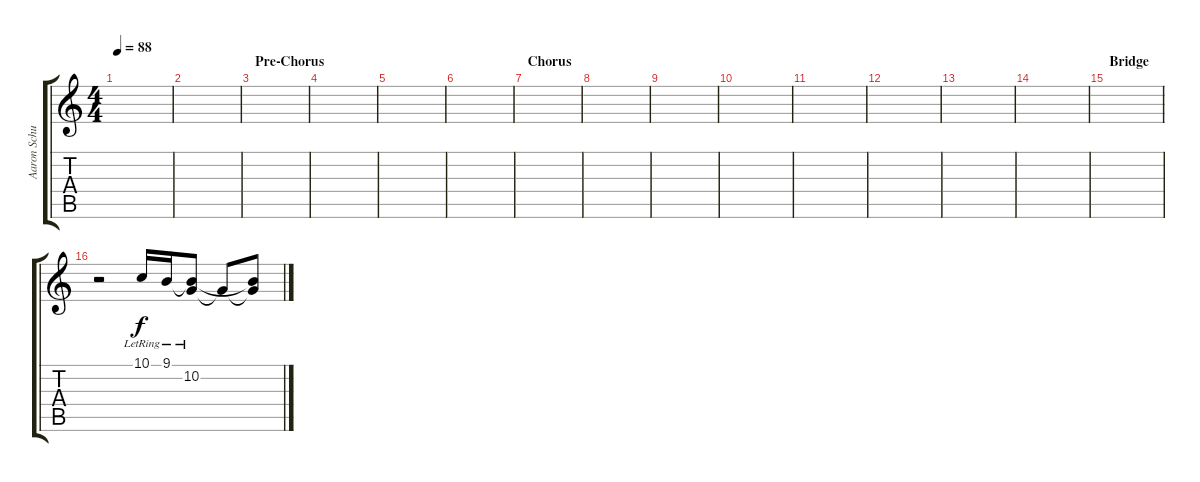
\track ("Aaron Schultz (FX)" "Aaron Schu") {instrument harmonica}
\staff {score tabs}
\tuning (D4 A3 F3 C3 G2 D2) {hide}
\ts (4 4)
\tempo 88
\clef g2
\ks c
|
|
\section ("" "Pre-Chorus")
|
|
|
|
\section ("" "Chorus")
|
|
|
|
|
|
|
|
\section ("" "Bridge")
|
r.2 10.1{lr}.16 9.1{lr}.16 (9.1{t} 10.2{lr}).8 10.2{t}.8 (9.1{t} 10.2{t}).8
